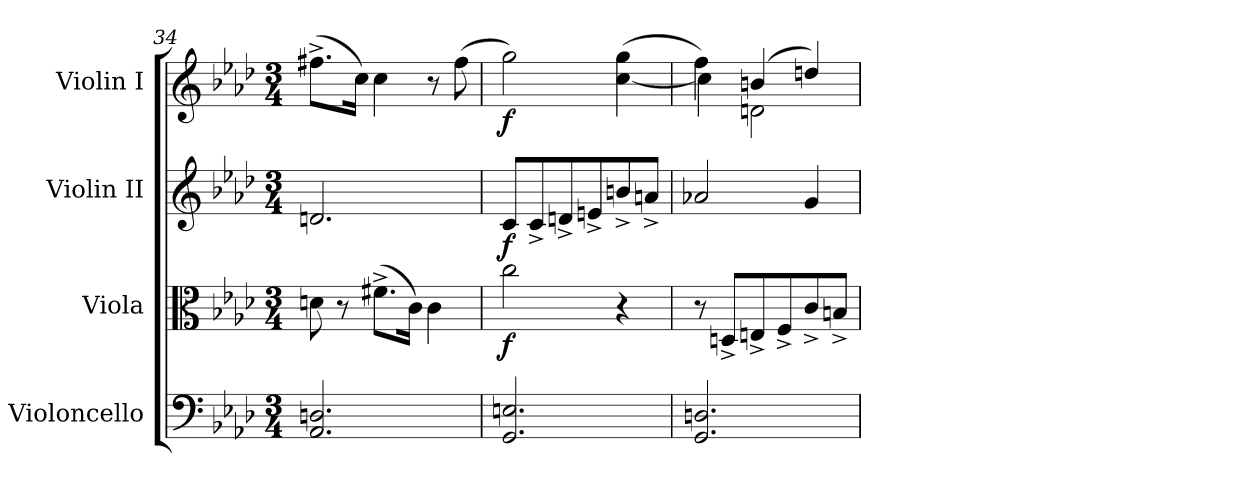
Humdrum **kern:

**kern	**kern	**dynam	**kern	**dynam	**kern	**dynam
*part4	*part3	*part3	*part2	*part2	*part1	*part1
*staff4	*staff3	*staff3	*staff2	*staff2	*staff1	*staff1
*I"Violoncello	*I"Viola	*	*I"Violin II	*	*I"Violin I	*
*I'Vc	*I'Vla	*	*I'Vln	*	*I'Vln	*
*clefF4	*clefC3	*	*clefG2	*	*clefG2	*
*k[b-e-a-d-]	*k[b-e-a-d-]	*	*k[b-e-a-d-]	*	*k[b-e-a-d-]	*
*M3/4	*M3/4	*	*M3/4	*	*M3/4	*
=34	=34	=34	=34	=34	=34	=34
2.AA-/ 2.Dn/	8dn\	.	2.dn/	.	(8.ff#X^\L	.
.	8r	.	.	.	.	.
.	.	.	.	.	16cc\Jk)	.
.	(8.f#X^\L	.	.	.	4cc\	.
.	16c\Jk)	.	.	.	.	.
.	4c\	.	.	.	8r	.
.	.	.	.	.	(8ff#\	.
=35	=35	=35	=35	=35	=35	=35
!	!	!LO:DY:b	!	!LO:DY:b	!	!LO:DY:b
2.GG/ 2.En/	2cc\	f	8c/L	f	2gg\)	f
.	.	.	8c^/	.	.	.
.	.	.	8dn^/	.	.	.
.	.	.	8en^/	.	.	.
.	4r	.	8bn^/	.	([4cc\ 4gg\	.
.	.	.	8an^/J	.	.	.
=36	=36	=36	=36	=36	=36	=36
*	*	*	*	*	*^	*
2.GG/ 2.Dn/	8r	.	2a-X/	.	4ff\)	4cc\]	.
.	8Dn^/L	.	.	.	.	.	.
.	8En^/	.	.	.	(4bn/	2dn\	.
.	8F^/	.	.	.	.	.	.
.	8c^/	.	4g/	.	4ddn/)	.	.
.	8Bn^/J	.	.	.	.	.	.
*	*	*	*	*	*v	*v	*
=	=	=	=	=	=	=
*-	*-	*-	*-	*-	*-	*-
